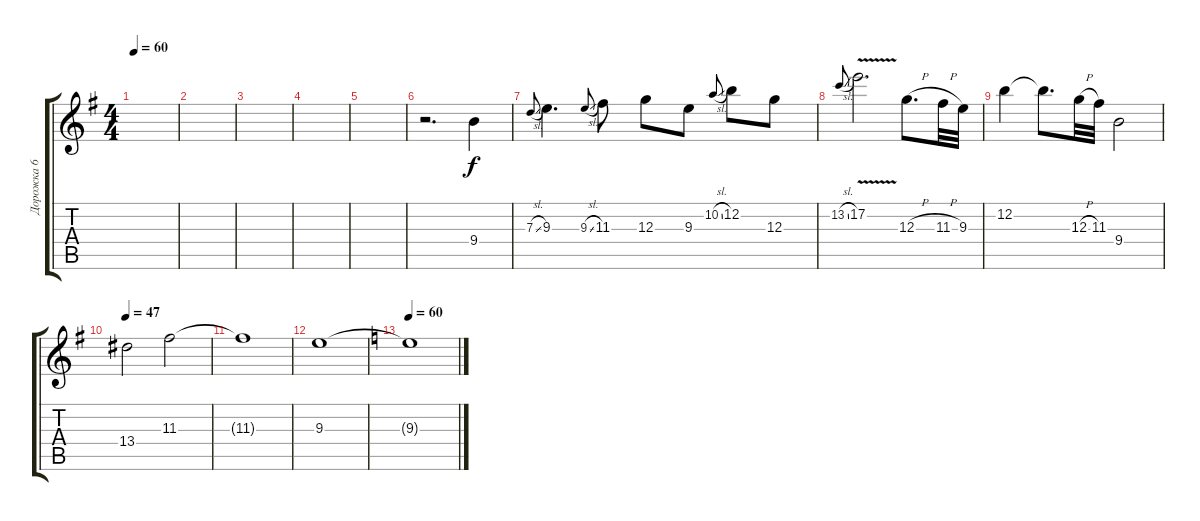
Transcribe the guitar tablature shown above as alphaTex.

\track ("Дорожка 6" "Дорожка 6") {instrument overdrivenguitar}
\staff {score tabs}
\tuning (E4 B3 G3 D3 A2 E2) {hide}
\ts (4 4)
\tempo 60
\clef g2
\ks eminor
|
|
|
|
|
r.2{d} 9.4.4 |
7.3{sl}.8{gr onbeat} 9.3.4{d} 9.3{sl}.8{gr onbeat} 11.3.8 12.3.8 9.3.8 10.2{sl}.8{gr onbeat} 12.2.8 12.3.8 |
13.2{sl}.8{gr onbeat} 17.2{v}.2{d} 12.3{h}.8{d} 11.3{h}.32 9.3.32 |
12.2.4 12.2{t}.8{d} 12.3{h}.32 11.3.32 9.4.2 |
\tempo 47
13.4.2 11.3.2 |
11.3{t}.1 |
9.3.1{volume 0} |
\tempo 60
\ks c
9.3{t}.1
